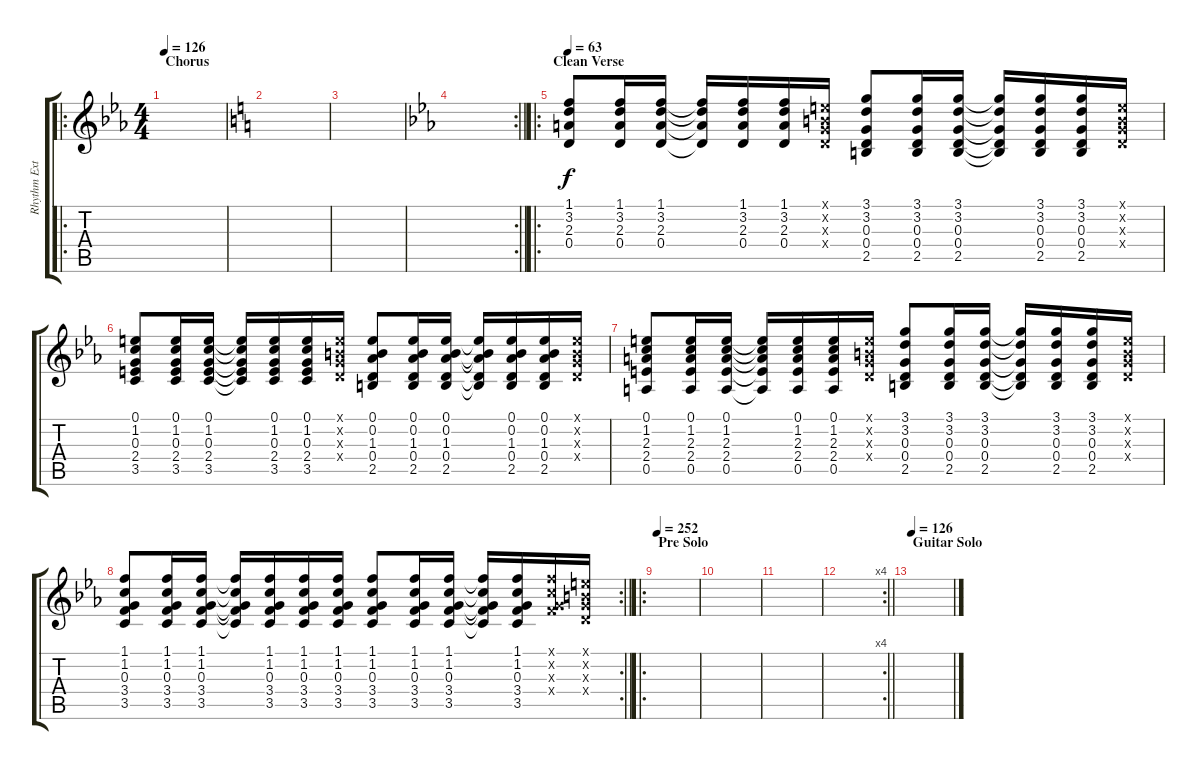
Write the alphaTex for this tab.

\track ("Rhythm Extra" "Rhythm Ext") {instrument distortionguitar}
\staff {score tabs}
\tuning (E4 B3 G3 D3 A2 D2) {hide}
\ro
\ts (4 4)
\section ("" "Chorus")
\tempo 126
\clef g2
\ks eb
|
\ks c
|
|
\rc 2
\barLineRight lightlight
\ks eb
|
\ro
\section ("" "Clean Verse")
\tempo 63
(1.1 3.2 2.3 0.4).8{volume 8 instrument electricguitarclean} (1.1 3.2 2.3 0.4).16 (1.1 3.2 2.3 0.4).16 (1.1{t} 3.2{t} 2.3{t} 0.4{t}).16 (1.1 3.2 2.3 0.4).16 (1.1 3.2 2.3 0.4).16 (0.1{x} 0.2{x} 0.3{x} 0.4{x}).16 (3.1 3.2 0.3 0.4 2.5).8 (3.1 3.2 0.3 0.4 2.5).16 (3.1 3.2 0.3 0.4 2.5).16 (3.1{t} 3.2{t} 0.3{t} 0.4{t} 2.5{t}).16 (3.1 3.2 0.3 0.4 2.5).16 (3.1 3.2 0.3 0.4 2.5).16 (0.1{x} 0.2{x} 0.3{x} 0.4{x}).16 |
(0.1 1.2 0.3 2.4 3.5).8 (0.1 1.2 0.3 2.4 3.5).16 (0.1 1.2 0.3 2.4 3.5).16 (0.1{t} 1.2{t} 0.3{t} 2.4{t} 3.5{t}).16 (0.1 1.2 0.3 2.4 3.5).16 (0.1 1.2 0.3 2.4 3.5).16 (0.1{x} 0.2{x} 0.3{x} 0.4{x}).16 (0.1 0.2 1.3 0.4 2.5).8 (0.1 0.2 1.3 0.4 2.5).16 (0.1 0.2 1.3 0.4 2.5).16 (0.1{t} 0.2{t} 1.3{t} 0.4{t} 2.5{t}).16 (0.1 0.2 1.3 0.4 2.5).16 (0.1 0.2 1.3 0.4 2.5).16 (0.1{x} 0.2{x} 0.3{x} 0.4{x}).16 |
(0.1 1.2 2.3 2.4 0.5).8{dy f} (0.1 1.2 2.3 2.4 0.5).16 (0.1 1.2 2.3 2.4 0.5).16 (0.1{t} 1.2{t} 2.3{t} 2.4{t} 0.5{t}).16 (0.1 1.2 2.3 2.4 0.5).16 (0.1 1.2 2.3 2.4 0.5).16 (0.1{x} 0.2{x} 0.3{x} 0.4{x}).16 (3.1 3.2 0.3 0.4 2.5).8 (3.1 3.2 0.3 0.4 2.5).16 (3.1 3.2 0.3 0.4 2.5).16 (3.1{t} 3.2{t} 0.3{t} 0.4{t} 2.5{t}).16 (3.1 3.2 0.3 0.4 2.5).16 (3.1 3.2 0.3 0.4 2.5).16 (0.1{x} 0.2{x} 0.3{x} 0.4{x}).16 |
\rc 2
\barLineRight lightlight
(1.1 1.2 0.3 3.4 3.5).8 (1.1 1.2 0.3 3.4 3.5).16 (1.1 1.2 0.3 3.4 3.5).16 (1.1{t} 1.2{t} 0.3{t} 3.4{t} 3.5{t}).16 (1.1 1.2 0.3 3.4 3.5).16 (1.1 1.2 0.3 3.4 3.5).16 (1.1 1.2 0.3 3.4 3.5).16 (1.1 1.2 0.3 3.4 3.5).8 (1.1 1.2 0.3 3.4 3.5).16 (1.1 1.2 0.3 3.4 3.5).16 (1.1{t} 1.2{t} 0.3{t} 3.4{t} 3.5{t}).16 (1.1 1.2 0.3 3.4 3.5).16 (1.1{x} 1.2{x} 0.3{x} 3.4{x}).16 (0.1{x} 0.2{x} 0.3{x} 0.4{x}).16 |
\ro
\section ("" "Pre Solo")
\tempo 252
|
|
|
\rc 4
\barLineRight lightlight
|
\section ("" "Guitar Solo")
\tempo 126
